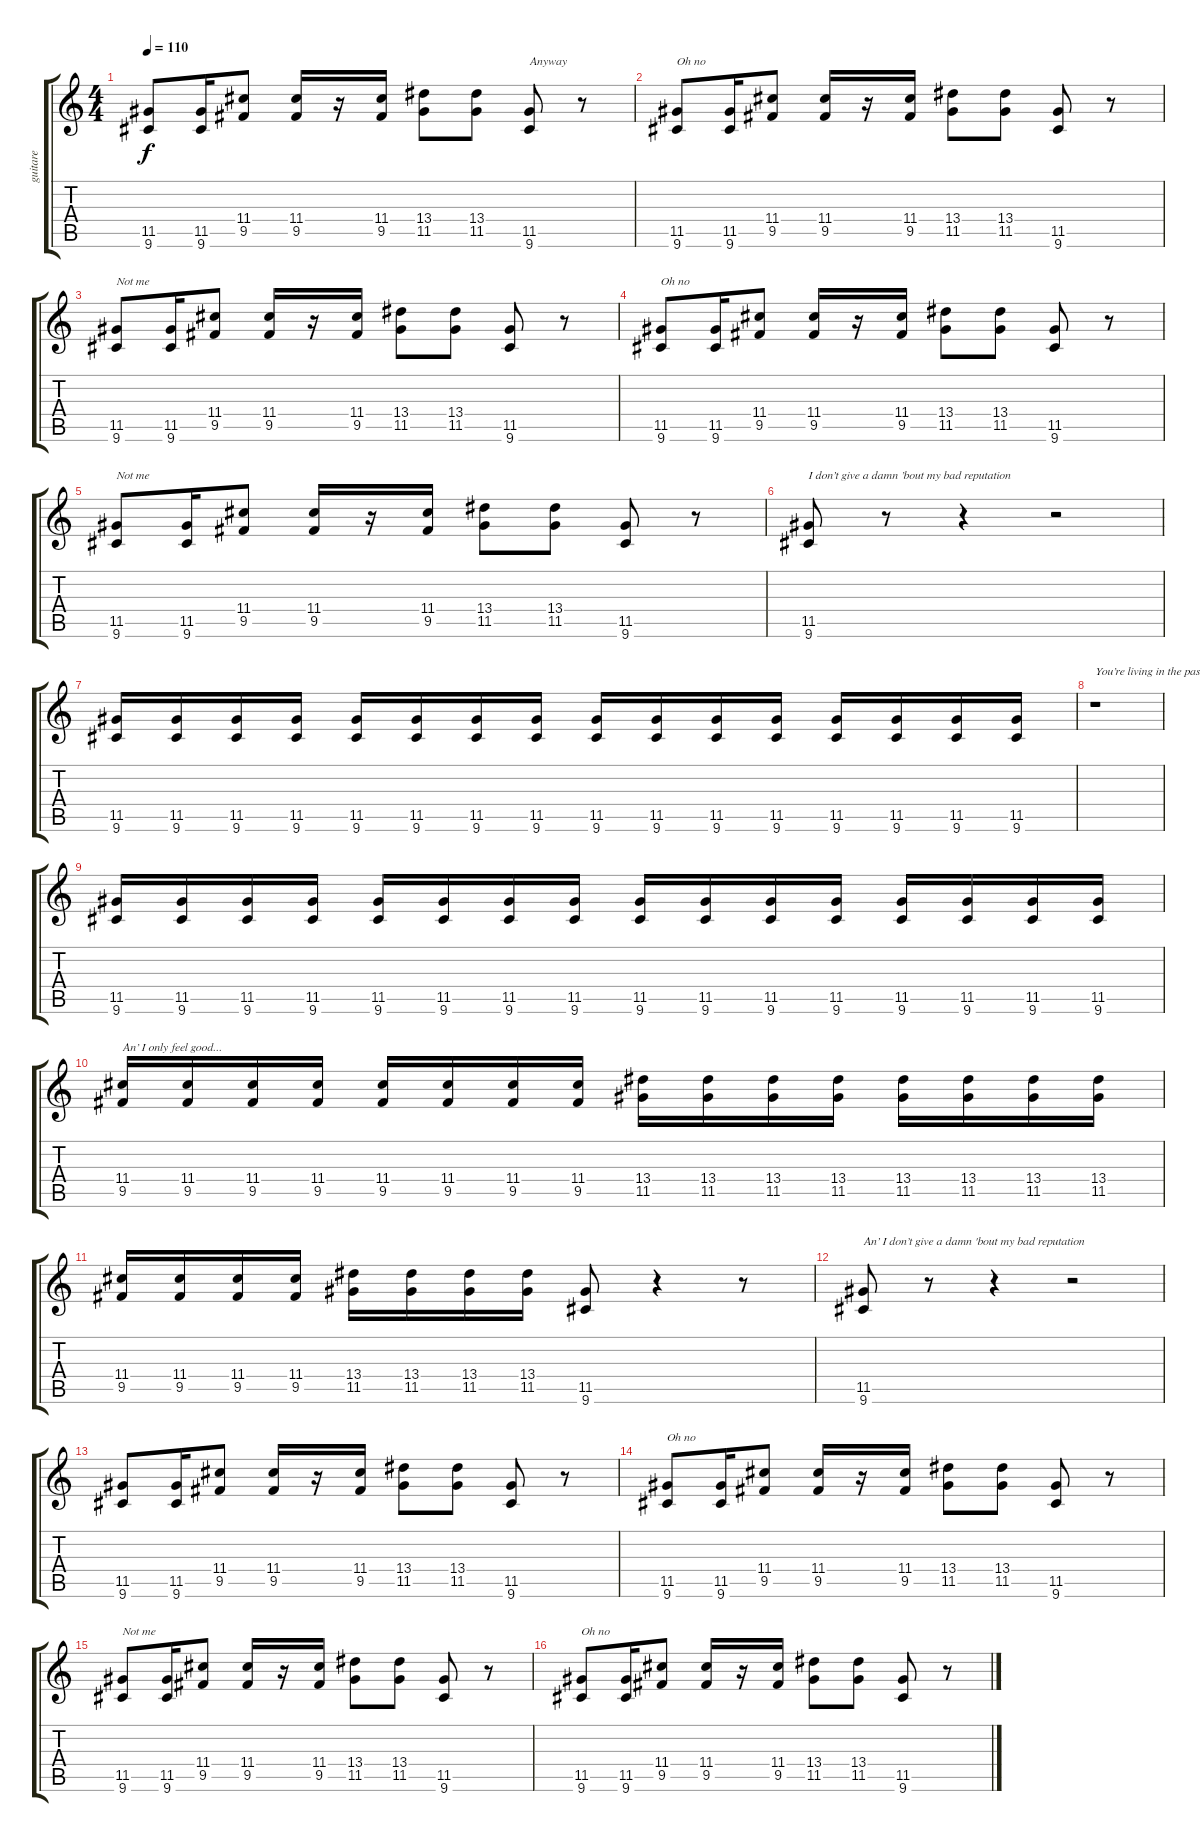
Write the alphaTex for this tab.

\track ("guitare" "guitare") {instrument overdrivenguitar}
\staff {score tabs}
\tuning (E4 B3 G3 D3 A2 E2) {hide}
\ts (4 4)
\tempo 110
\clef g2
\ks c
(11.5 9.6).8{dy f} (11.5 9.6).16 (11.4 9.5).8 (11.4 9.5).16 r.16 (11.4 9.5).16 (13.4 11.5).8 (13.4 11.5).8 (11.5 9.6).8{txt "Anyway"} r.8 |
(11.5 9.6).8{txt "Oh no"} (11.5 9.6).16 (11.4 9.5).8 (11.4 9.5).16 r.16 (11.4 9.5).16 (13.4 11.5).8 (13.4 11.5).8 (11.5 9.6).8 r.8 |
(11.5 9.6).8{txt "Not me"} (11.5 9.6).16 (11.4 9.5).8 (11.4 9.5).16 r.16 (11.4 9.5).16 (13.4 11.5).8 (13.4 11.5).8 (11.5 9.6).8 r.8 |
(11.5 9.6).8{txt "Oh no"} (11.5 9.6).16 (11.4 9.5).8 (11.4 9.5).16 r.16 (11.4 9.5).16 (13.4 11.5).8 (13.4 11.5).8 (11.5 9.6).8 r.8 |
(11.5 9.6).8{txt "Not me"} (11.5 9.6).16 (11.4 9.5).8 (11.4 9.5).16 r.16 (11.4 9.5).16 (13.4 11.5).8 (13.4 11.5).8 (11.5 9.6).8 r.8 |
(11.5 9.6).8{txt "I don’t give a damn ’bout my bad reputation"} r.8 r.4 r.2 |
(11.5 9.6).16 (11.5 9.6).16 (11.5 9.6).16 (11.5 9.6).16 (11.5 9.6).16 (11.5 9.6).16 (11.5 9.6).16 (11.5 9.6).16 (11.5 9.6).16 (11.5 9.6).16 (11.5 9.6).16 (11.5 9.6).16 (11.5 9.6).16 (11.5 9.6).16 (11.5 9.6).16 (11.5 9.6).16 |
r.1{txt "You’re living in the past..."} |
(11.5 9.6).16 (11.5 9.6).16 (11.5 9.6).16 (11.5 9.6).16 (11.5 9.6).16 (11.5 9.6).16 (11.5 9.6).16 (11.5 9.6).16 (11.5 9.6).16 (11.5 9.6).16 (11.5 9.6).16 (11.5 9.6).16 (11.5 9.6).16 (11.5 9.6).16 (11.5 9.6).16 (11.5 9.6).16 |
(11.4 9.5).16{txt "An’ I only feel good..."} (11.4 9.5).16 (11.4 9.5).16 (11.4 9.5).16 (11.4 9.5).16 (11.4 9.5).16 (11.4 9.5).16 (11.4 9.5).16 (13.4 11.5).16 (13.4 11.5).16 (13.4 11.5).16 (13.4 11.5).16 (13.4 11.5).16 (13.4 11.5).16 (13.4 11.5).16 (13.4 11.5).16 |
(11.4 9.5).16 (11.4 9.5).16 (11.4 9.5).16 (11.4 9.5).16 (13.4 11.5).16 (13.4 11.5).16 (13.4 11.5).16 (13.4 11.5).16 (11.5 9.6).8 r.4 r.8 |
(11.5 9.6).8{txt "An’ I don’t give a damn 'bout my bad reputation"} r.8 r.4 r.2 |
(11.5 9.6).8 (11.5 9.6).16 (11.4 9.5).8 (11.4 9.5).16 r.16 (11.4 9.5).16 (13.4 11.5).8 (13.4 11.5).8 (11.5 9.6).8 r.8 |
(11.5 9.6).8{txt "Oh no"} (11.5 9.6).16 (11.4 9.5).8 (11.4 9.5).16 r.16 (11.4 9.5).16 (13.4 11.5).8 (13.4 11.5).8 (11.5 9.6).8 r.8 |
(11.5 9.6).8{txt "Not me"} (11.5 9.6).16 (11.4 9.5).8 (11.4 9.5).16 r.16 (11.4 9.5).16 (13.4 11.5).8 (13.4 11.5).8 (11.5 9.6).8 r.8 |
(11.5 9.6).8{txt "Oh no"} (11.5 9.6).16 (11.4 9.5).8 (11.4 9.5).16 r.16 (11.4 9.5).16 (13.4 11.5).8 (13.4 11.5).8 (11.5 9.6).8 r.8
